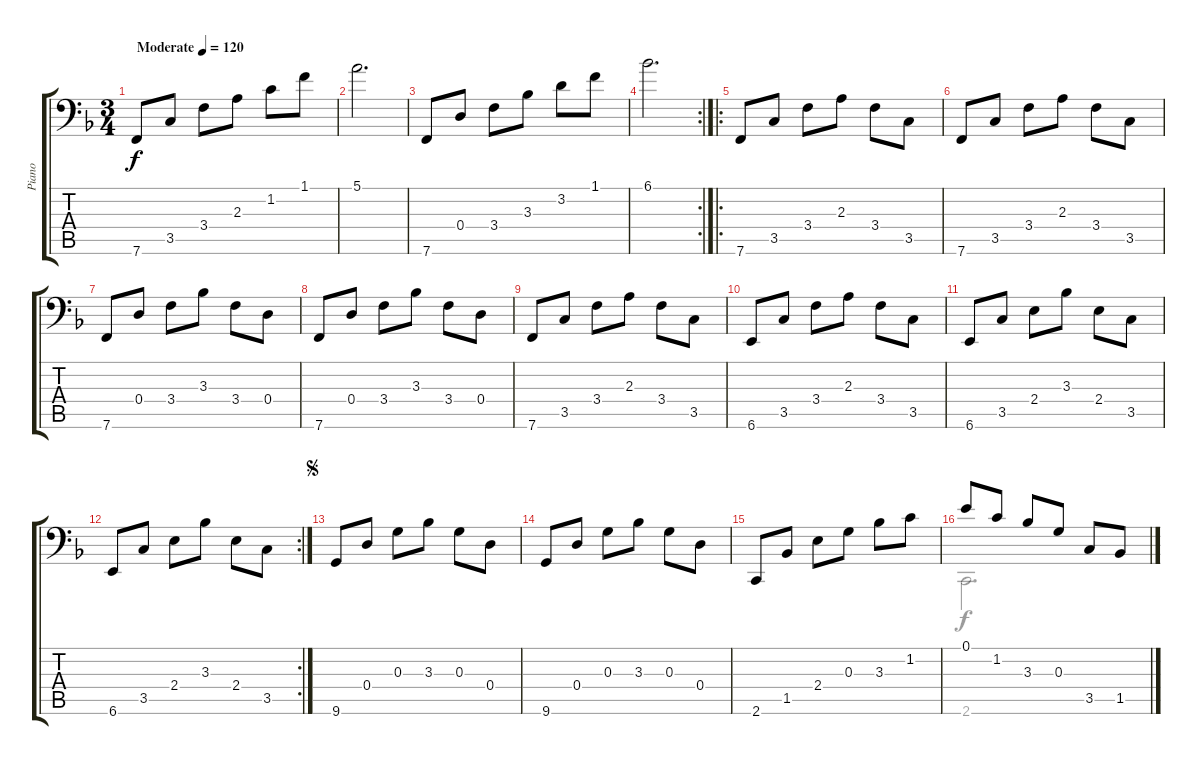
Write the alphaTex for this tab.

\track ("Piano" "Piano") {instrument brightacousticpiano}
\staff {score tabs}
\tuning (E4 B3 G3 D3 A2 Bb1) {hide}
\voice
\ts (3 4)
\tempo (120 "Moderate")
\clef f4
\ks f
7.6.8{dy f instrument brightacousticpiano} 3.5.8 3.4.8 2.3.8 1.2.8 1.1.8 |
5.1.2{d} |
7.6.8 0.4.8 3.4.8 3.3.8 3.2.8 1.1.8 |
\rc 2
6.1.2{d} |
\ro
7.6.8 3.5.8 3.4.8 2.3.8 3.4.8 3.5.8 |
7.6.8 3.5.8 3.4.8 2.3.8 3.4.8 3.5.8 |
7.6.8 0.4.8 3.4.8 3.3.8 3.4.8 0.4.8 |
7.6.8 0.4.8 3.4.8 3.3.8 3.4.8 0.4.8 |
7.6.8 3.5.8 3.4.8 2.3.8 3.4.8 3.5.8 |
6.6.8 3.5.8 3.4.8 2.3.8 3.4.8 3.5.8 |
6.6.8 3.5.8 2.4.8 3.3.8 2.4.8 3.5.8 |
\rc 2
6.6.8 3.5.8 2.4.8 3.3.8 2.4.8 3.5.8 |
\jump segno
9.6.8 0.4.8 0.3.8 3.3.8 0.3.8 0.4.8 |
9.6.8 0.4.8 0.3.8 3.3.8 0.3.8 0.4.8 |
2.6.8 1.5.8 2.4.8 0.3.8 3.3.8 1.2.8 |
0.1.8 1.2.8 3.3.8 0.3.8 3.5.8 1.5.8
\voice
\clef f4
\ottava regular
\simile none
\ks f
|
|
|
|
|
|
|
|
|
|
|
|
|
|
|
2.6.2{d}
